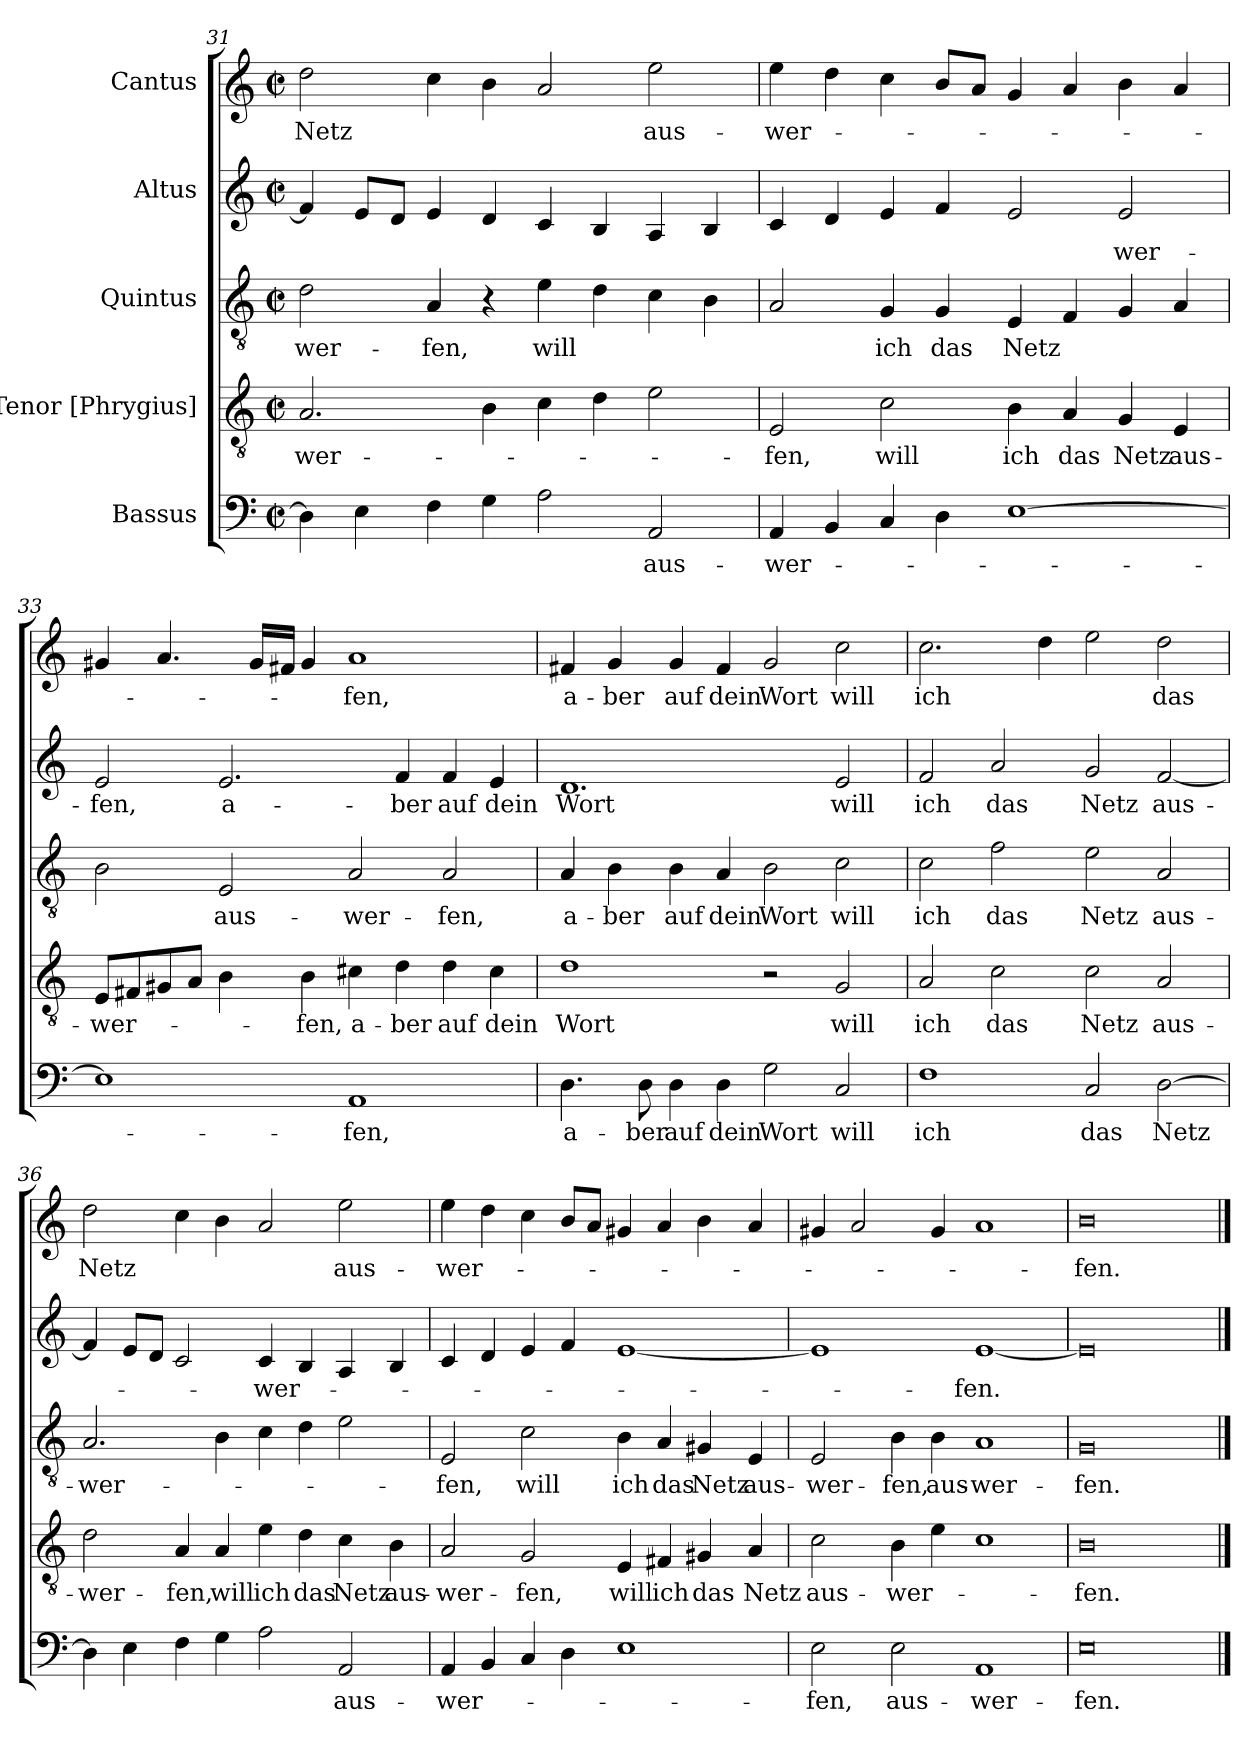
**kern	**text	**kern	**text	**kern	**text	**kern	**text	**kern	**text
*part5	*part5	*part4	*part4	*part3	*part3	*part2	*part2	*part1	*part1
*staff5	*staff5	*staff4	*staff4	*staff3	*staff3	*staff2	*staff2	*staff1	*staff1
*I"Bassus	*	*I"Tenor [Phrygius]	*	*I"Quintus	*	*I"Altus	*	*I"Cantus	*
*clefF4	*	*clefGv2	*	*clefGv2	*	*clefG2	*	*clefG2	*
*k[]	*	*k[]	*	*k[]	*	*k[]	*	*k[]	*
*M4/2	*	*M4/2	*	*M4/2	*	*M4/2	*	*M4/2	*
*met(c|)	*	*met(c|)	*	*met(c|)	*	*met(c|)	*	*met(c|)	*
=31	=31	=31	=31	=31	=31	=31	=31	=31	=31
!	!	!	!LO:LY:b	!	!LO:LY:b	!	!	!	!LO:LY:b
4D\]	.	2.A/	-wer-	2d\	-wer-	4f/]	.	2dd\	Netz
4E\	.	.	.	.	.	8e/L	.	.	.
.	.	.	.	.	.	8d/J	.	.	.
!	!	!	!	!	!LO:LY:b	!	!	!	!
4F\	.	.	.	4A/	-fen,	4e/	.	4cc\	.
4G\	.	4B\	.	4r	.	4d/	.	4b\	.
!	!	!	!	!	!LO:LY:b	!	!	!	!
2A\	.	4c\	.	4e\	will	4c/	.	2a/	.
.	.	4d\	.	4d\	.	4B/	.	.	.
!	!LO:LY:b	!	!	!	!	!	!	!	!LO:LY:b
2AA/	aus-	2e\	.	4c\	.	4A/	.	2ee\	aus-
.	.	.	.	4B\	.	4B/	.	.	.
!!LO:LB:g=z
=32	=32	=32	=32	=32	=32	=32	=32	=32	=32
!	!LO:LY:b	!	!LO:LY:b	!	!	!	!	!	!LO:LY:b
4AA/	-wer-	2E/	-fen,	2A/	.	4c/	.	4ee\	-wer-
4BB/	.	.	.	.	.	4d/	.	4dd\	.
!	!	!	!LO:LY:b	!	!LO:LY:b	!	!	!	!
4C/	.	2c\	will	4G/	ich	4e/	.	4cc\	.
!	!	!	!	!	!LO:LY:b	!	!	!	!
4D\	.	.	.	4G/	das	4f/	.	8b/L	.
.	.	.	.	.	.	.	.	8a/J	.
!	!	!	!LO:LY:b	!	!LO:LY:b	!	!	!	!
[1E	.	4B\	ich	4E/	Netz	2e/	.	4g/	.
!	!	!	!LO:LY:b	!	!	!	!	!	!
.	.	4A/	das	4F/	.	.	.	4a/	.
!	!	!	!LO:LY:b	!	!	!	!LO:LY:b	!	!
.	.	4G/	Netz	4G/	.	2e/	-wer-	4b\	.
!	!	!	!LO:LY:b	!	!	!	!	!	!
.	.	4E/	aus-	4A/	.	.	.	4a/	.
=33	=33	=33	=33	=33	=33	=33	=33	=33	=33
!	!	!	!LO:LY:b	!	!	!	!LO:LY:b	!	!
1E]	.	8E/L	-wer-	2B\	.	2e/	-fen,	4g#X/	.
.	.	8F#X/	.	.	.	.	.	.	.
.	.	8G#X/	.	.	.	.	.	4.a/	.
.	.	8A/J	.	.	.	.	.	.	.
!	!	!	!	!	!LO:LY:b	!	!LO:LY:b	!	!
.	.	4B\	.	2E/	aus-	2.e/	a-	.	.
.	.	.	.	.	.	.	.	16g#/LL	.
.	.	.	.	.	.	.	.	16f#X/JJ	.
!	!	!	!LO:LY:b	!	!	!	!	!	!
.	.	4B\	-fen,	.	.	.	.	4g#/	.
!	!LO:LY:b	!	!LO:LY:b	!	!LO:LY:b	!	!	!	!LO:LY:b
1AA	-fen,	4c#X\	a-	2A/	-wer-	.	.	1a	-fen,
!	!	!	!LO:LY:b	!	!	!	!LO:LY:b	!	!
.	.	4d\	-ber	.	.	4f/	-ber	.	.
!	!	!	!LO:LY:b	!	!LO:LY:b	!	!LO:LY:b	!	!
.	.	4d\	auf	2A/	-fen,	4f/	auf	.	.
!	!	!	!LO:LY:b	!	!	!	!LO:LY:b	!	!
.	.	4c#\	dein	.	.	4e/	dein	.	.
!!LO:PB:g=z
=34	=34	=34	=34	=34	=34	=34	=34	=34	=34
!	!LO:LY:b	!	!LO:LY:b	!	!LO:LY:b	!	!LO:LY:b	!	!LO:LY:b
4.D\	a-	1d	Wort	4A/	a-	1.d	Wort	4f#X/	a-
!	!	!	!	!	!LO:LY:b	!	!	!	!LO:LY:b
.	.	.	.	4B\	-ber	.	.	4g/	-ber
!	!LO:LY:b	!	!	!	!	!	!	!	!
8D\	-ber	.	.	.	.	.	.	.	.
!	!LO:LY:b	!	!	!	!LO:LY:b	!	!	!	!LO:LY:b
4D\	auf	.	.	4B\	auf	.	.	4g/	auf
!	!LO:LY:b	!	!	!	!LO:LY:b	!	!	!	!LO:LY:b
4D\	dein	.	.	4A/	dein	.	.	4f#/	dein
!	!LO:LY:b	!	!	!	!LO:LY:b	!	!	!	!LO:LY:b
2G\	Wort	2r	.	2B\	Wort	.	.	2g/	Wort
!	!LO:LY:b	!	!LO:LY:b	!	!LO:LY:b	!	!LO:LY:b	!	!LO:LY:b
2C/	will	2G/	will	2c\	will	2e/	will	2cc\	will
=35	=35	=35	=35	=35	=35	=35	=35	=35	=35
!	!LO:LY:b	!	!LO:LY:b	!	!LO:LY:b	!	!LO:LY:b	!	!LO:LY:b
1F	ich	2A/	ich	2c\	ich	2f/	ich	2.cc\	ich
!	!	!	!LO:LY:b	!	!LO:LY:b	!	!LO:LY:b	!	!
.	.	2c\	das	2f\	das	2a/	das	.	.
.	.	.	.	.	.	.	.	4dd\	.
!	!LO:LY:b	!	!LO:LY:b	!	!LO:LY:b	!	!LO:LY:b	!	!
2C/	das	2c\	Netz	2e\	Netz	2g/	Netz	2ee\	.
!	!LO:LY:b	!	!LO:LY:b	!	!LO:LY:b	!	!LO:LY:b	!	!LO:LY:b
[2D\	Netz	2A/	aus-	2A/	aus-	[2f/	aus-	2dd\	das
=36	=36	=36	=36	=36	=36	=36	=36	=36	=36
!	!	!	!LO:LY:b	!	!LO:LY:b	!	!	!	!LO:LY:b
4D\]	.	2d\	-wer-	2.A/	-wer-	4f/]	.	2dd\	Netz
4E\	.	.	.	.	.	8e/L	.	.	.
.	.	.	.	.	.	8d/J	.	.	.
!	!	!	!LO:LY:b	!	!	!	!	!	!
4F\	.	4A/	-fen,	.	.	2c/	.	4cc\	.
!	!	!	!LO:LY:b	!	!	!	!	!	!
4G\	.	4A/	will	4B\	.	.	.	4b\	.
!	!	!	!LO:LY:b	!	!	!	!LO:LY:b	!	!
2A\	.	4e\	ich	4c\	.	4c/	-wer-	2a/	.
!	!	!	!LO:LY:b	!	!	!	!	!	!
.	.	4d\	das	4d\	.	4B/	.	.	.
!	!LO:LY:b	!	!LO:LY:b	!	!	!	!	!	!LO:LY:b
2AA/	aus-	4c\	Netz	2e\	.	4A/	.	2ee\	aus-
!	!	!	!LO:LY:b	!	!	!	!	!	!
.	.	4B\	aus-	.	.	4B/	.	.	.
!!LO:LB:g=z
=37	=37	=37	=37	=37	=37	=37	=37	=37	=37
!	!LO:LY:b	!	!LO:LY:b	!	!LO:LY:b	!	!	!	!LO:LY:b
4AA/	-wer-	2A/	-wer-	2E/	-fen,	4c/	.	4ee\	-wer-
4BB/	.	.	.	.	.	4d/	.	4dd\	.
!	!	!	!LO:LY:b	!	!LO:LY:b	!	!	!	!
4C/	.	2G/	-fen,	2c\	will	4e/	.	4cc\	.
4D\	.	.	.	.	.	4f/	.	8b/L	.
.	.	.	.	.	.	.	.	8a/J	.
!	!	!	!LO:LY:b	!	!LO:LY:b	!	!	!	!
1E	.	4E/	will	4B\	ich	[1e	.	4g#X/	.
!	!	!	!LO:LY:b	!	!LO:LY:b	!	!	!	!
.	.	4F#X/	ich	4A/	das	.	.	4a/	.
!	!	!	!LO:LY:b	!	!LO:LY:b	!	!	!	!
.	.	4G#X/	das	4G#X/	Netz	.	.	4b\	.
!	!	!	!LO:LY:b	!	!LO:LY:b	!	!	!	!
.	.	4A/	Netz	4E/	aus-	.	.	4a/	.
=38	=38	=38	=38	=38	=38	=38	=38	=38	=38
!	!LO:LY:b	!	!LO:LY:b	!	!LO:LY:b	!	!	!	!
2E\	-fen,	2c\	aus-	2E/	-wer-	1e]	.	4g#X/	.
.	.	.	.	.	.	.	.	2a/	.
!	!LO:LY:b	!	!LO:LY:b	!	!LO:LY:b	!	!	!	!
2E\	aus-	4B\	-wer-	4B\	-fen,	.	.	.	.
!	!	!	!	!	!LO:LY:b	!	!	!	!
.	.	4e\	.	4B\	aus-	.	.	4g#/	.
!	!LO:LY:b	!	!	!	!LO:LY:b	!	!LO:LY:b	!	!
1AA	-wer-	1c	.	1A	-wer-	[1e	fen.	1a	.
=39	=39	=39	=39	=39	=39	=39	=39	=39	=39
!	!LO:LY:b	!	!LO:LY:b	!	!LO:LY:b	!	!	!	!LO:LY:b
0E	-fen.	0B	-fen.	0G	-fen.	0e]	.	0b	fen.
==	==	==	==	==	==	==	==	==	==
*-	*-	*-	*-	*-	*-	*-	*-	*-	*-
